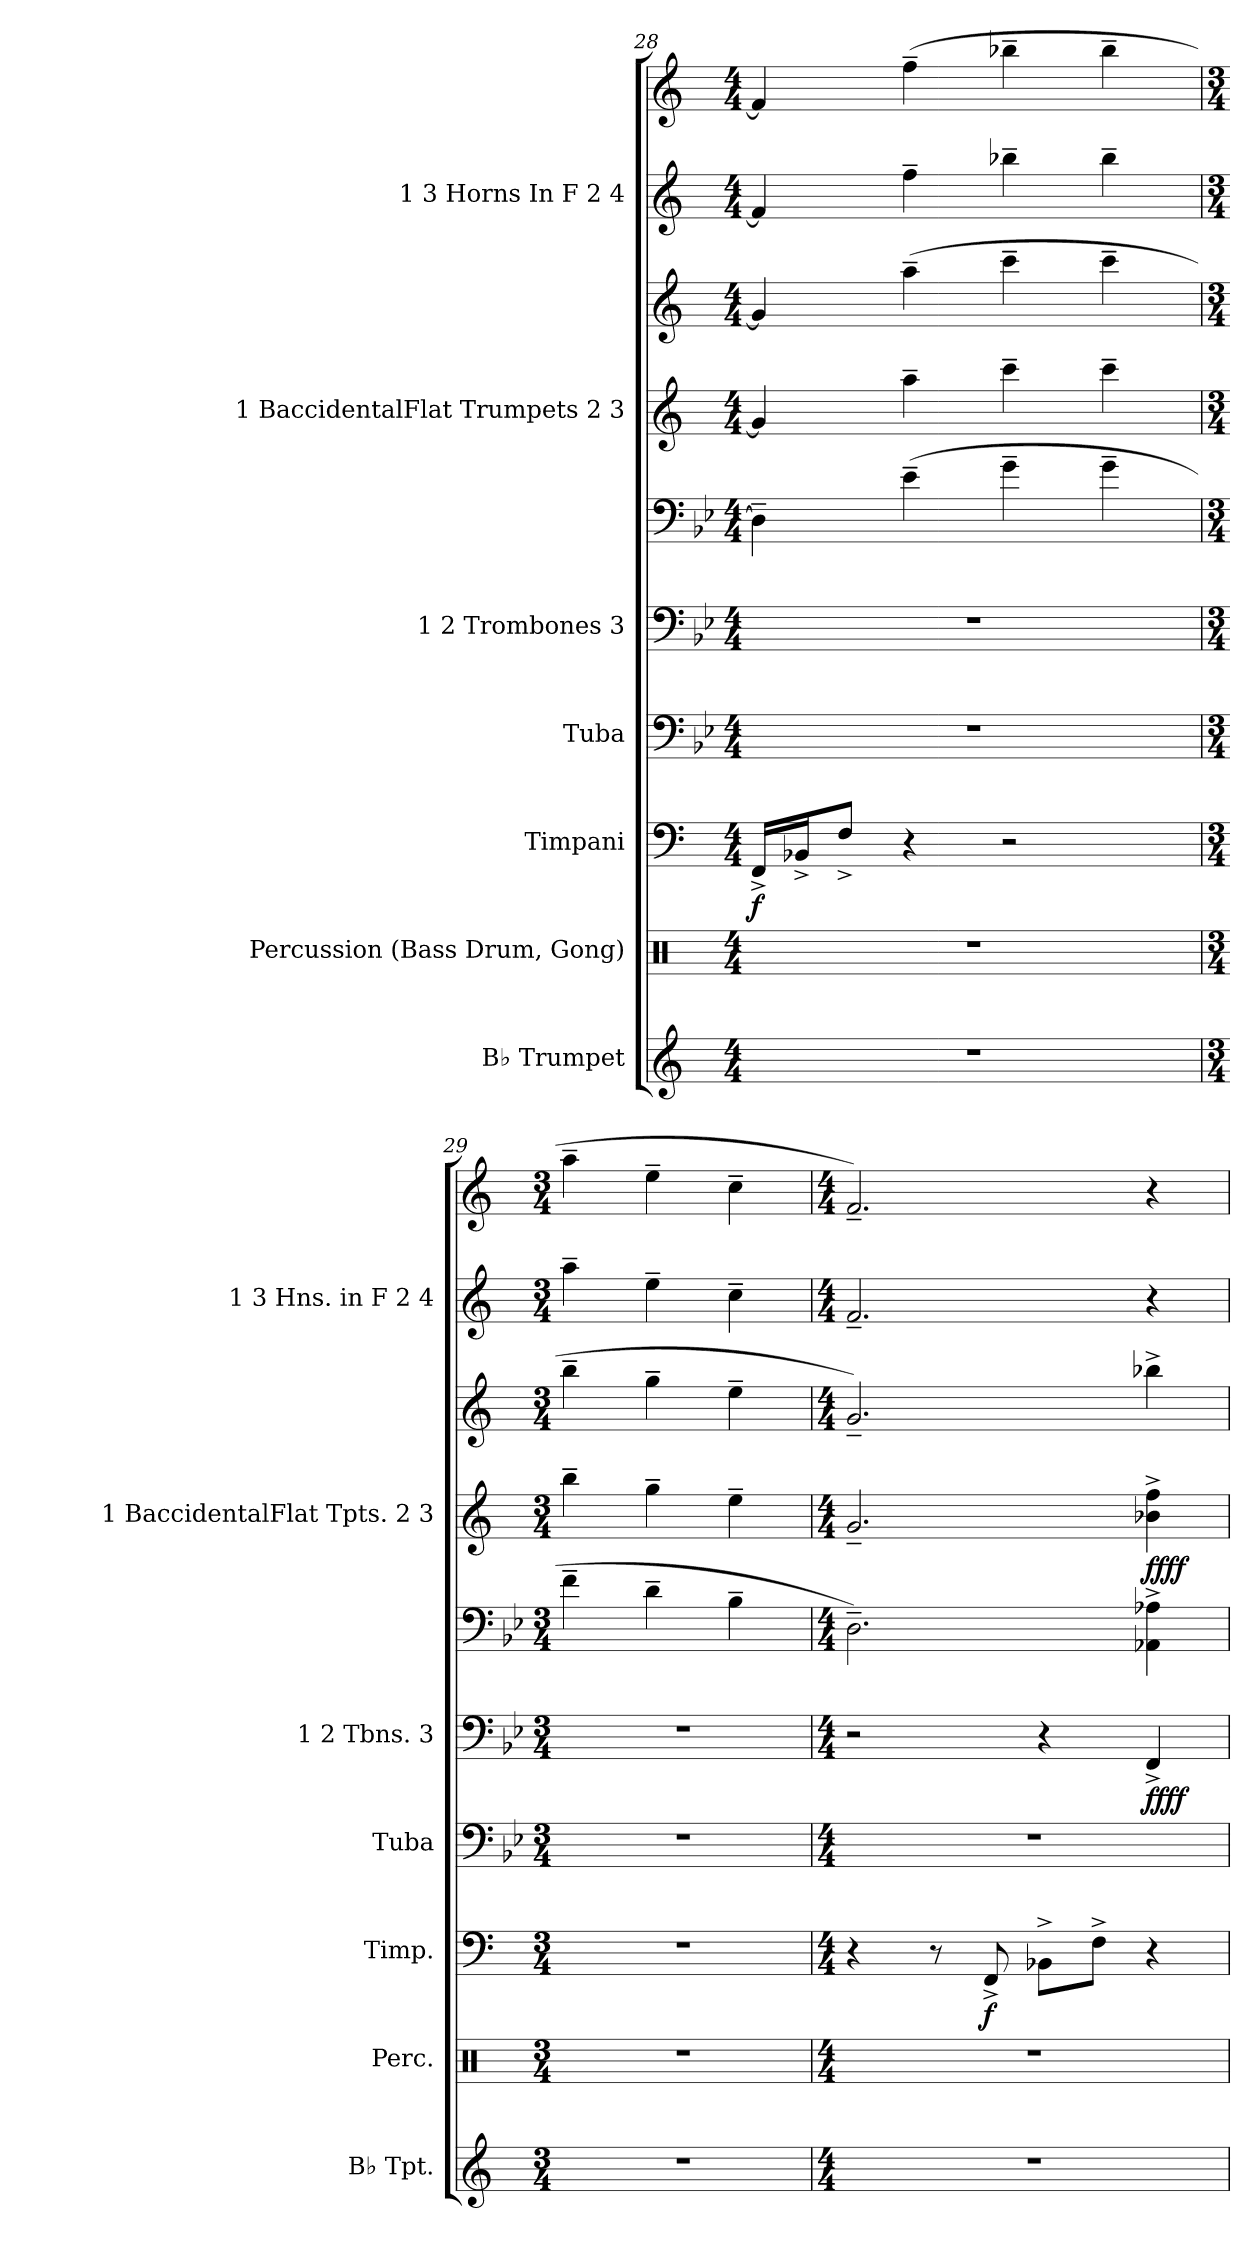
**kern	**kern	**kern	**dynam	**kern	**kern	**kern	**dynam	**kern	**kern	**dynam	**kern	**kern
*part7	*part6	*part5	*part5	*part4	*part3	*part3	*part3	*part2	*part2	*part2	*part1	*part1
*staff10	*staff9	*staff8	*staff8	*staff7	*staff6	*staff5	*staff5/6	*staff4	*staff3	*staff3/4	*staff2	*staff1
*I"B♭ Trumpet	*I"Percussion (Bass Drum, Gong)	*I"Timpani	*	*I"Tuba	*I"1                   2 Trombones                          3	*	*	*I"1  BaccidentalFlat Trumpets                           2                     3	*	*	*I"1          3 Horns In F                2          4	*
*I'B♭ Tpt.	*I'Perc.	*I'Timp.	*	*I'Tuba	*I'1        2 Tbns.        3	*	*	*I'1  BaccidentalFlat Tpts.            2            3	*	*	*I'1          3 Hns. in F          2          4	*
*clefG2	*clefX	*clefF4	*	*clefF4	*clefF4	*clefF4	*	*clefG2	*clefG2	*	*clefG2	*clefG2
*ITrd1c2	*	*	*	*	*	*	*	*ITrd1c2	*ITrd1c2	*	*ITrd4c7	*ITrd4c7
*k[b-e-]	*k[]	*k[]	*	*k[b-e-]	*k[b-e-]	*k[b-e-]	*	*k[b-e-]	*k[b-e-]	*	*k[b-]	*k[b-]
*M4/4	*M4/4	*M4/4	*	*M4/4	*M4/4	*M4/4	*	*M4/4	*M4/4	*	*M4/4	*M4/4
=28	=28	=28	=28	=28	=28	=28	=28	=28	=28	=28	=28	=28
!	!	!	!LO:DY:b	!	!	!	!	!	!	!	!	!
1r	1r	16FF^/LL	f	1r	1r	4D~\]	.	4f/]	4f/]	.	4B-/]	4B-/]
.	.	16BB-X^/J	.	.	.	.	.	.	.	.	.	.
.	.	8F^/J	.	.	.	.	.	.	.	.	.	.
.	.	4r	.	.	.	(4e-~\	.	4gg~\	(4gg~\	.	4b-~\	(4b-~\
.	.	2r	.	.	.	4g~\	.	4bb-~\	4bb-~\	.	4ee-X~\	4ee-X~\
.	.	.	.	.	.	4g~\	.	4bb-~\	4bb-~\	.	4ee-~\	4ee-~\
=29	=29	=29	=29	=29	=29	=29	=29	=29	=29	=29	=29	=29
*M3/4	*M3/4	*M3/4	*	*M3/4	*M3/4	*M3/4	*	*M3/4	*M3/4	*	*M3/4	*M3/4
2.r	2.r	2.r	.	2.r	2.r	4f~\	.	4aa~\	4aa~\	.	4dd~\	4dd~\
.	.	.	.	.	.	4d~\	.	4ff~\	4ff~\	.	4a~\	4a~\
.	.	.	.	.	.	4B-~\	.	4dd~\	4dd~\	.	4f~\	4f~\
=30	=30	=30	=30	=30	=30	=30	=30	=30	=30	=30	=30	=30
*M4/4	*M4/4	*M4/4	*	*M4/4	*M4/4	*M4/4	*	*M4/4	*M4/4	*	*M4/4	*M4/4
1r	1r	4r	.	1r	2r	2.D~\)	.	2.f~/	2.f~/)	.	2.B-~/	2.B-~/)
.	.	8r	.	.	.	.	.	.	.	.	.	.
!	!	!	!LO:DY:b	!	!	!	!	!	!	!	!	!
.	.	8FF^/	f	.	.	.	.	.	.	.	.	.
.	.	8BB-X^\L	.	.	4r	.	.	.	.	.	.	.
.	.	8F^\J	.	.	.	.	.	.	.	.	.	.
!	!	!	!	!	!	!	!LO:DY:b=2	!	!	!	!	!
!	!	!	!	!	!	!	!LO:DY:n=1:b	!	!	!LO:DY:b=2	!	!
!	!	!	!	!	!	!	!	!	!	!LO:DY:n=1:b	!	!
.	.	4r	.	.	4FF^/	4AA-X\^ 4A-X\^	ff ff	4a-X\^ 4ee-\^	4aa-X^\	ff ff	4r	4r
=	=	=	=	=	=	=	=	=	=	=	=	=
*-	*-	*-	*-	*-	*-	*-	*-	*-	*-	*-	*-	*-
